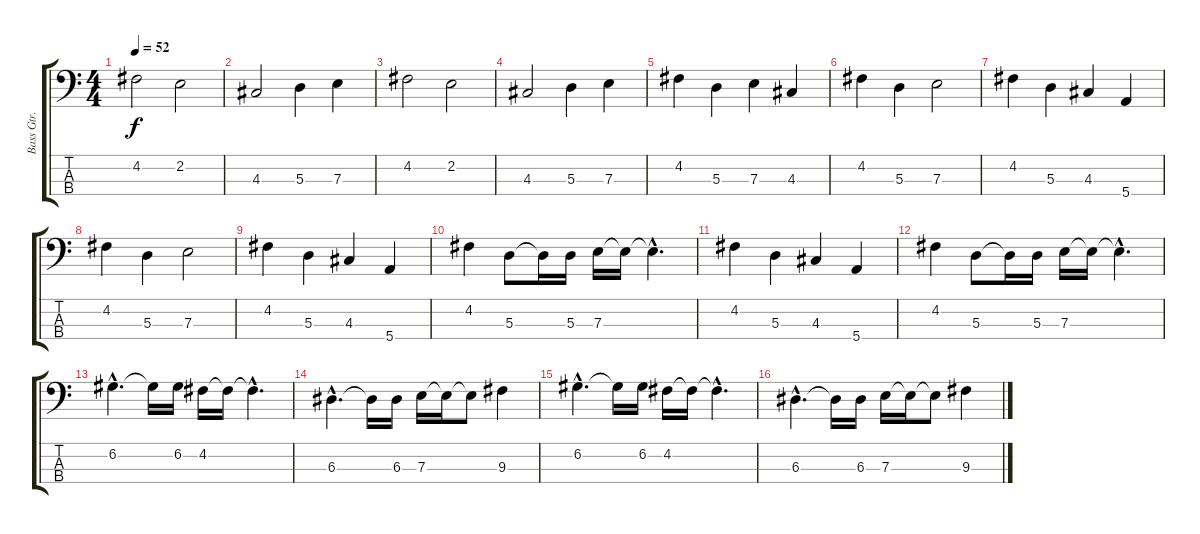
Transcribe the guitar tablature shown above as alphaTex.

\track ("Bass Gtr." "Bass Gtr.") {instrument electricbassfinger}
\staff {score tabs}
\tuning (G2 D2 A1 E1) {hide}
\ts (4 4)
\tempo 52
\clef f4
\ks c
4.2.2{dy f} 2.2.2 |
4.3.2 5.3.4 7.3.4 |
4.2.2 2.2.2 |
4.3.2 5.3.4 7.3.4 |
4.2.4 5.3.4 7.3.4 4.3.4 |
4.2.4 5.3.4 7.3.2 |
4.2.4 5.3.4 4.3.4 5.4.4 |
4.2.4 5.3.4 7.3.2 |
4.2.4 5.3.4 4.3.4 5.4.4 |
4.2.4 5.3.8 5.3{t}.16 5.3.16 7.3.16 7.3{t}.16 7.3{hac t}.4{d} |
4.2.4 5.3.4 4.3.4 5.4.4 |
4.2.4 5.3.8 5.3{t}.16 5.3.16 7.3.16 7.3{t}.16 7.3{hac t}.4{d} |
6.2{hac}.4{d} 6.2{t}.16 6.2.16 4.2.16 4.2{t}.16 4.2{hac t}.4{d} |
6.3{hac}.4{d} 6.3{t}.16 6.3.16 7.3.16 7.3{t}.16 7.3{t}.8 9.3.4 |
6.2{hac}.4{d} 6.2{t}.16 6.2.16 4.2.16 4.2{t}.16 4.2{hac t}.4{d} |
6.3{hac}.4{d} 6.3{t}.16 6.3.16 7.3.16 7.3{t}.16 7.3{t}.8 9.3.4
